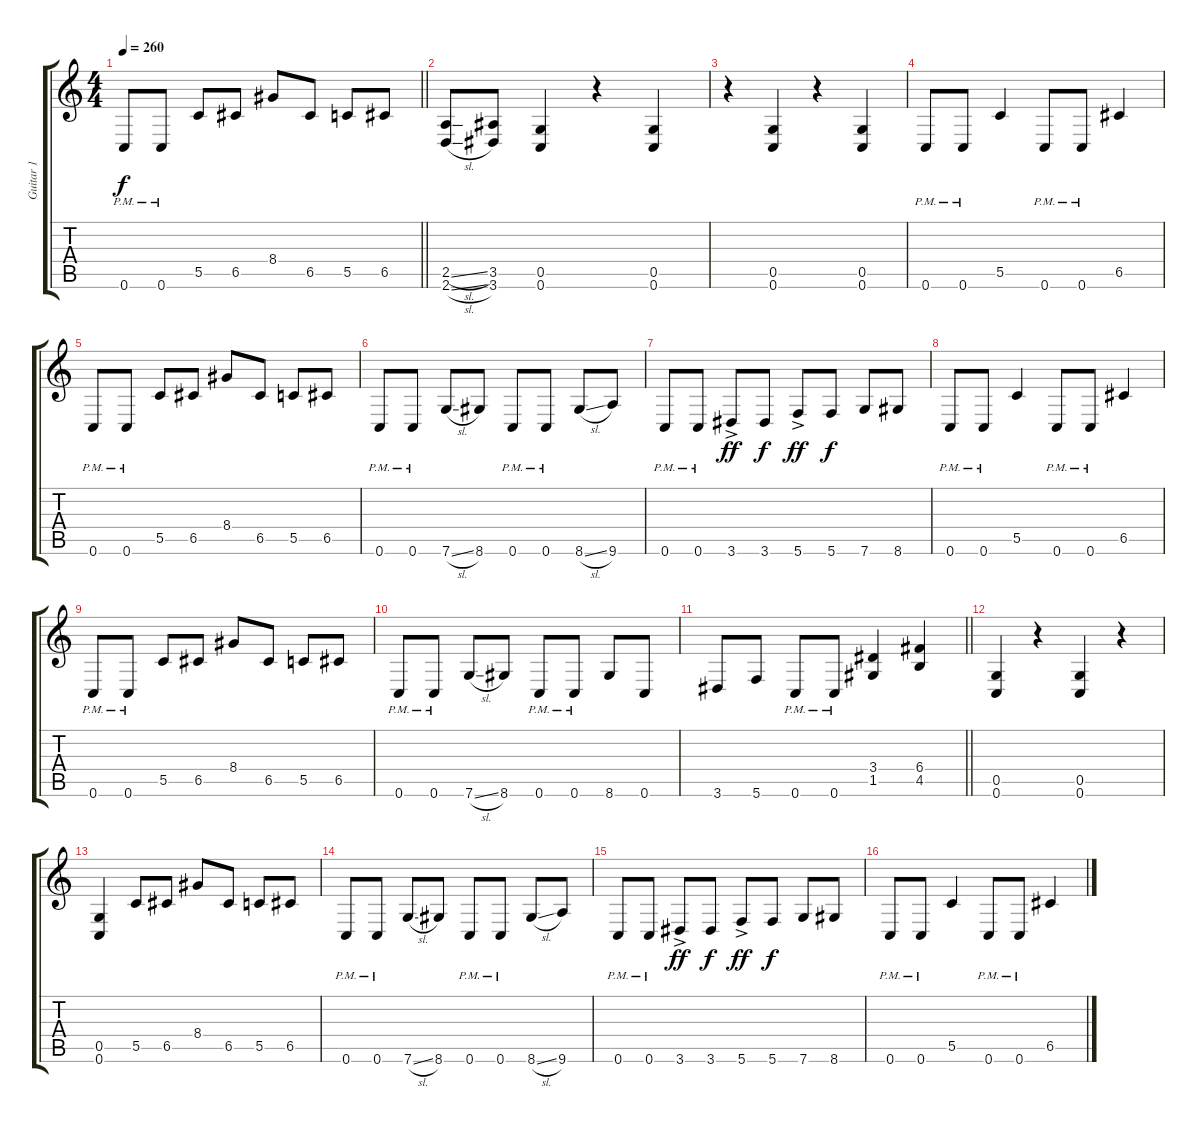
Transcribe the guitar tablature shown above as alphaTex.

\track ("Guitar 1" "Guitar 1") {instrument distortionguitar}
\staff {score tabs}
\tuning (D4 A3 F3 C3 G2 C2) {hide}
\ts (4 4)
\tempo 260
\clef g2
\barLineRight lightlight
\ks c
0.6{pm}.8{dy f} 0.6{pm}.8 5.5.8 6.5.8 8.4.8 6.5.8 5.5.8 6.5.8 |
(2.5{sl} 2.6{sl}).8 (3.5 3.6).8 (0.5 0.6).4 r.4 (0.5 0.6).4 |
r.4 (0.5 0.6).4 r.4 (0.5 0.6).4 |
0.6{pm}.8 0.6{pm}.8 5.5.4 0.6{pm}.8 0.6{pm}.8 6.5.4 |
0.6{pm}.8 0.6{pm}.8 5.5.8 6.5.8 8.4.8 6.5.8 5.5.8 6.5.8 |
0.6{pm}.8 0.6{pm}.8 7.6{sl}.8 8.6.8 0.6{pm}.8 0.6{pm}.8 8.6{sl}.8 9.6.8 |
0.6{pm}.8 0.6{pm}.8 3.6{ac}.8{dy ff} 3.6.8{dy f} 5.6{ac}.8{dy ff} 5.6.8{dy f} 7.6.8 8.6.8 |
0.6{pm}.8 0.6{pm}.8 5.5.4 0.6{pm}.8 0.6{pm}.8 6.5.4 |
0.6{pm}.8 0.6{pm}.8 5.5.8 6.5.8 8.4.8 6.5.8 5.5.8 6.5.8 |
0.6{pm}.8 0.6{pm}.8 7.6{sl}.8 8.6.8 0.6{pm}.8 0.6{pm}.8 8.6.8 0.6.8 |
\barLineRight lightlight
3.6.8 5.6.8 0.6{pm}.8 0.6{pm}.8 (3.4 1.5).4 (6.4 4.5).4 |
(0.5 0.6).4 r.4 (0.5 0.6).4 r.4 |
(0.5 0.6).4 5.5.8 6.5.8 8.4.8 6.5.8 5.5.8 6.5.8 |
0.6{pm}.8 0.6{pm}.8 7.6{sl}.8 8.6.8 0.6{pm}.8 0.6{pm}.8 8.6{sl}.8 9.6.8 |
0.6{pm}.8 0.6{pm}.8 3.6{ac}.8{dy ff} 3.6.8{dy f} 5.6{ac}.8{dy ff} 5.6.8{dy f} 7.6.8 8.6.8 |
0.6{pm}.8 0.6{pm}.8 5.5.4 0.6{pm}.8 0.6{pm}.8 6.5.4
